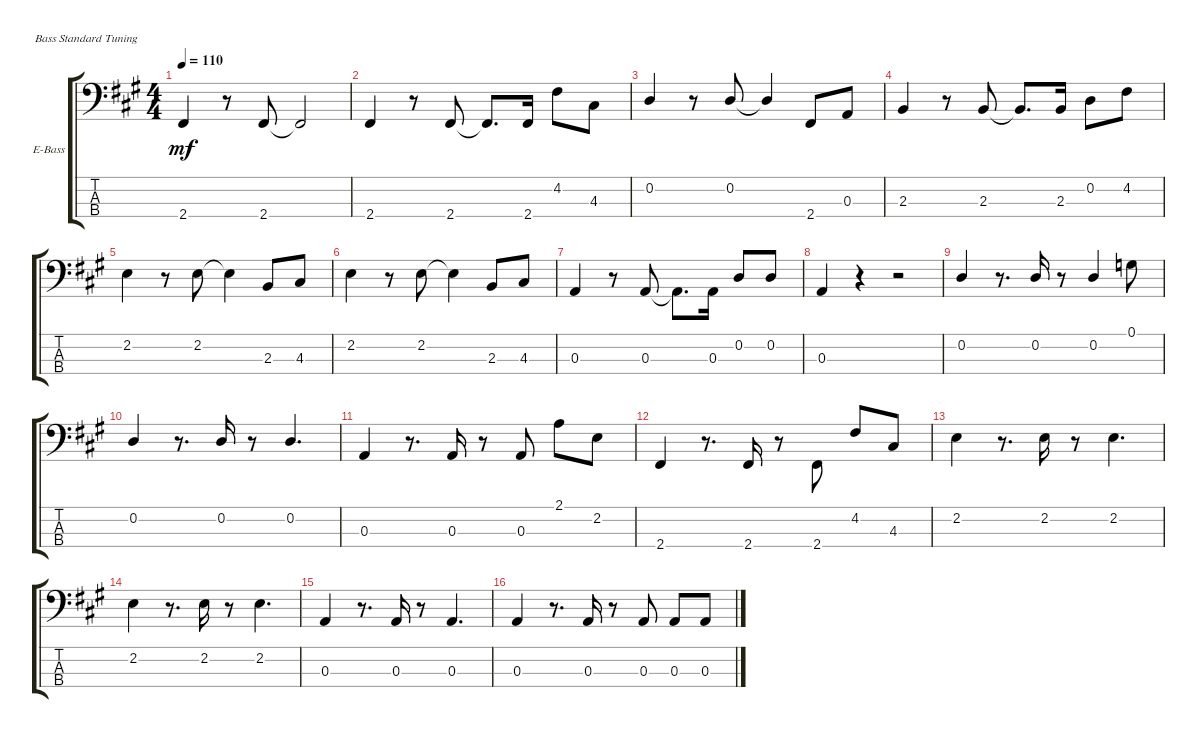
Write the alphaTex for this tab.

\defaultSystemsLayout 4
\bracketExtendMode groupsimilarinstruments
\firstSystemTrackNameOrientation horizontal
\otherSystemsTrackNameOrientation horizontal
\track ("Electric Bass" "E-Bass") {instrument electricbassfinger}
\staff {score tabs}
\tuning (G2 D2 A1 E1)
\ts (4 4)
\tempo 110
\clef f4
\scale
0.333333
\ks a
2.4.4{dy mf} r.8 2.4.8 2.4{t}.2 |
\scale
0.333333 2.4.4 r.8 2.4.8 2.4{t}.8{d} 2.4.16 4.2.8 4.3.8 |
\scale
0.333333 0.2.4{beam invert} r.8{beam invert} 0.2.8{beam invert} 0.2{t}.4{beam invert} 2.4.8 0.3.8 |
\scale
0.333333 2.3.4 r.8 2.3.8 2.3{t}.8{d} 2.3.16 0.2.8 4.2.8 |
\scale
0.333333 2.2.4 r.8 2.2.8 2.2{t}.4 2.3.8 4.3.8 |
\scale
0.333333 2.2.4 r.8 2.2.8 2.2{t}.4 2.3.8 4.3.8 |
\scale
0.333333 0.3.4 r.8 0.3.8 0.3{t}.8{d} 0.3.16 0.2.8{beam invert} 0.2.8 |
\scale
0.333333 0.3.4 r.4 r.2 |
\scale
0.333333 0.2.4{beam invert} r.8{d beam invert} 0.2.16{beam invert} r.8{beam invert} 0.2.4{beam invert} 0.1.8 |
\scale
0.333333 0.2.4{beam invert} r.8{d beam invert} 0.2.16{beam invert} r.8{beam invert} 0.2.4{d beam invert} |
\scale
0.333333 0.3.4 r.8{d} 0.3.16 r.8 0.3.8 2.1.8 2.2.8 |
\scale
0.333333 2.4.4 r.8{d} 2.4.16 r.8 2.4.8 4.2.8{beam invert} 4.3.8 |
\scale
0.333333 2.2.4 r.8{d} 2.2.16 r.8 2.2.4{d} |
\scale
0.333333 2.2.4 r.8{d} 2.2.16 r.8 2.2.4{d} |
\scale
0.333333 0.3.4 r.8{d} 0.3.16 r.8 0.3.4{d} |
\scale
0.333333 0.3.4 r.8{d} 0.3.16 r.8 0.3.8 0.3.8 0.3.8
